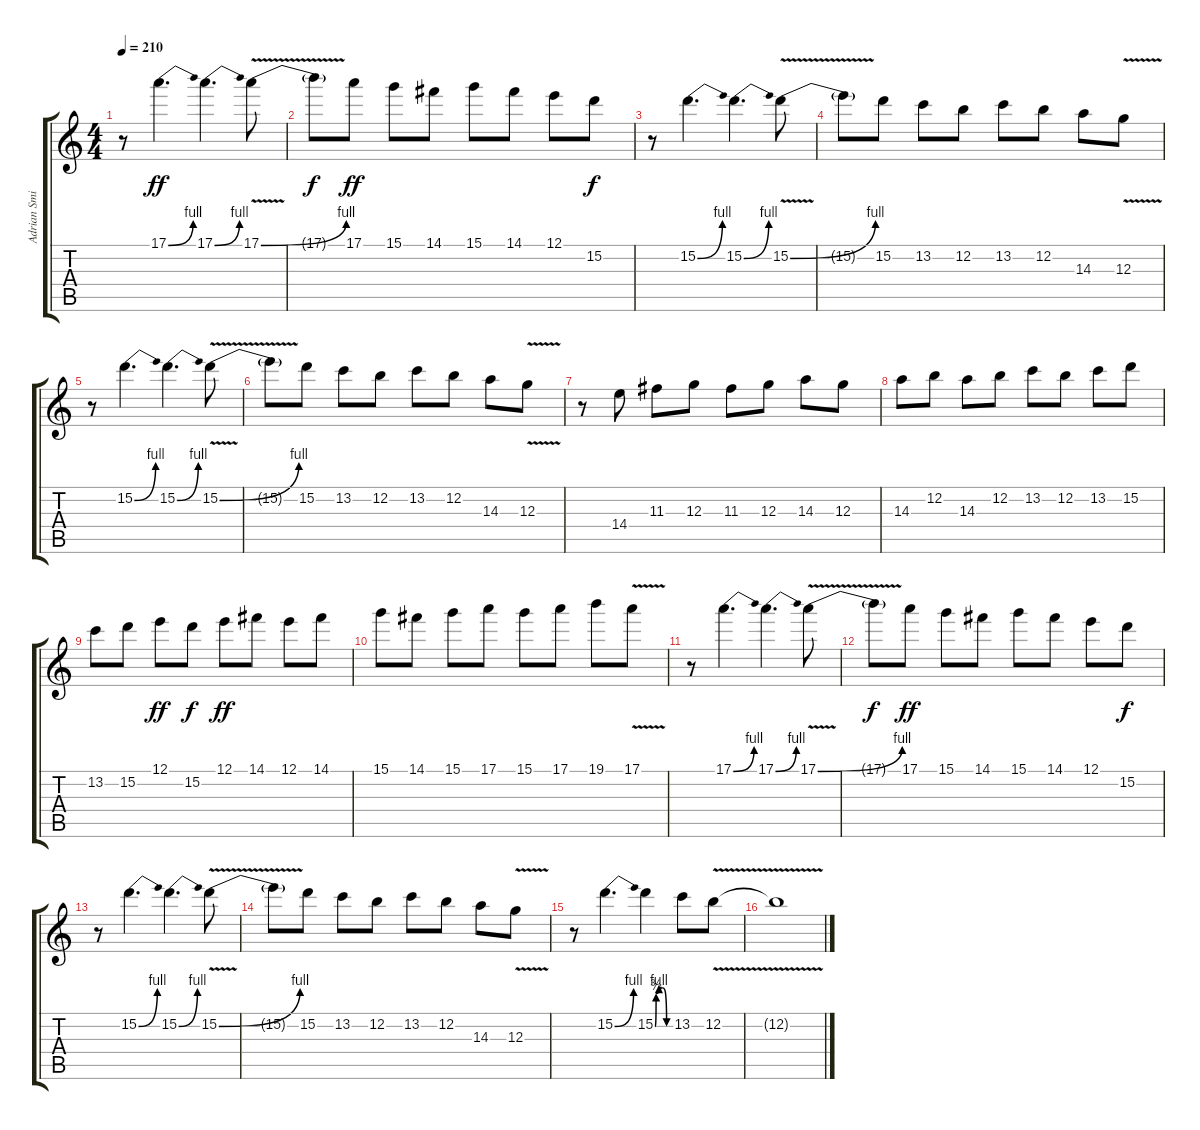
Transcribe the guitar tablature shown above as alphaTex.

\track ("Adrian Smith" "Adrian Smi") {instrument distortionguitar}
\staff {score tabs}
\tuning (E4 B3 G3 D3 A2 E2) {hide}
\ts (4 4)
\tempo 210
\clef g2
\ks c
r.8{dy f} 17.1{be (bend 0 0 60 4)}.4{d dy ff} 17.1{be (bend 0 0 60 4)}.4{d} 17.1{be (bend 0 0 60 4) v}.8 |
17.1{t}.8{dy f} 17.1.8{dy ff} 15.1.8 14.1.8 15.1.8 14.1.8 12.1.8 15.2.8{dy f} |
r.8 15.2{be (bend 0 0 60 4)}.4{d} 15.2{be (bend 0 0 60 4)}.4{d} 15.2{be (bend 0 0 60 4) v}.8 |
15.2{t}.8 15.2.8 13.2.8 12.2.8 13.2.8 12.2.8 14.3.8 12.3{v}.8 |
r.8 15.2{be (bend 0 0 60 4)}.4{d} 15.2{be (bend 0 0 60 4)}.4{d} 15.2{be (bend 0 0 60 4) v}.8 |
15.2{t}.8 15.2.8 13.2.8 12.2.8 13.2.8 12.2.8 14.3.8 12.3{v}.8 |
r.8 14.4.8 11.3.8 12.3.8 11.3.8 12.3.8 14.3.8 12.3.8 |
14.3.8 12.2.8 14.3.8 12.2.8 13.2.8 12.2.8 13.2.8 15.2.8 |
13.2.8 15.2.8 12.1.8{dy ff} 15.2.8{dy f} 12.1.8{dy ff} 14.1.8 12.1.8 14.1.8 |
15.1.8 14.1.8 15.1.8 17.1.8 15.1.8 17.1.8 19.1.8 17.1{v}.8 |
r.8 17.1{be (bend 0 0 60 4)}.4{d} 17.1{be (bend 0 0 60 4)}.4{d} 17.1{be (bend 0 0 60 4) v}.8 |
17.1{t}.8{dy f} 17.1.8{dy ff} 15.1.8 14.1.8 15.1.8 14.1.8 12.1.8 15.2.8{dy f} |
r.8 15.2{be (bend 0 0 60 4)}.4{d} 15.2{be (bend 0 0 60 4)}.4{d} 15.2{be (bend 0 0 60 4) v}.8 |
15.2{t}.8 15.2.8 13.2.8 12.2.8 13.2.8 12.2.8 14.3.8 12.3{v}.8 |
r.8 15.2{be (bend 0 0 60 4)}.4{d} 15.2{be (custom 0 0 4 3 15 4 30 4 45 0 60 0)}.4 13.2.8 12.2{v}.8 |
12.2{t}.1
